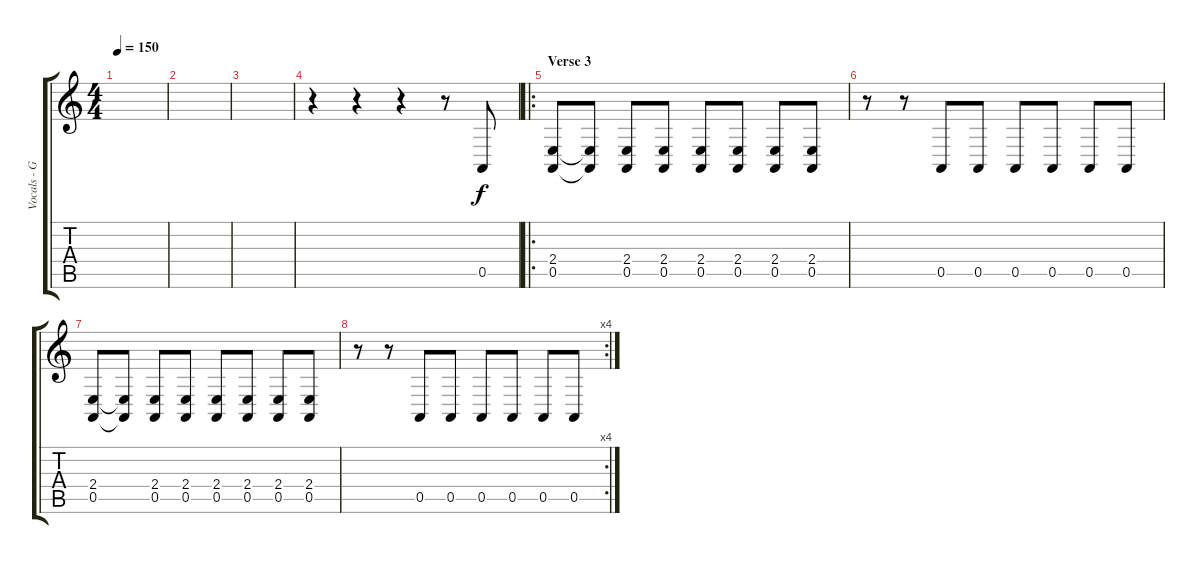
\track ("Vocals - Guy" "Vocals - G") {instrument lead1square}
\staff {score tabs}
\tuning (E4 B3 G3 D3 A2 D2) {hide}
\ts (4 4)
\tempo 150
\clef g2
\ks c
|
|
|
r.4 r.4 r.4 r.8 0.5.8 |
\ro
\section ("" "Verse 3")
(2.4 0.5).8 (2.4{t} 0.5{t}).8 (2.4 0.5).8 (2.4 0.5).8 (2.4 0.5).8 (2.4 0.5).8 (2.4 0.5).8 (2.4 0.5).8 |
r.8 r.8 0.5.8 0.5.8 0.5.8 0.5.8 0.5.8 0.5.8 |
(2.4 0.5).8 (2.4{t} 0.5{t}).8 (2.4 0.5).8 (2.4 0.5).8 (2.4 0.5).8 (2.4 0.5).8 (2.4 0.5).8 (2.4 0.5).8 |
\rc 4
r.8 r.8 0.5.8 0.5.8 0.5.8 0.5.8 0.5.8 0.5.8
